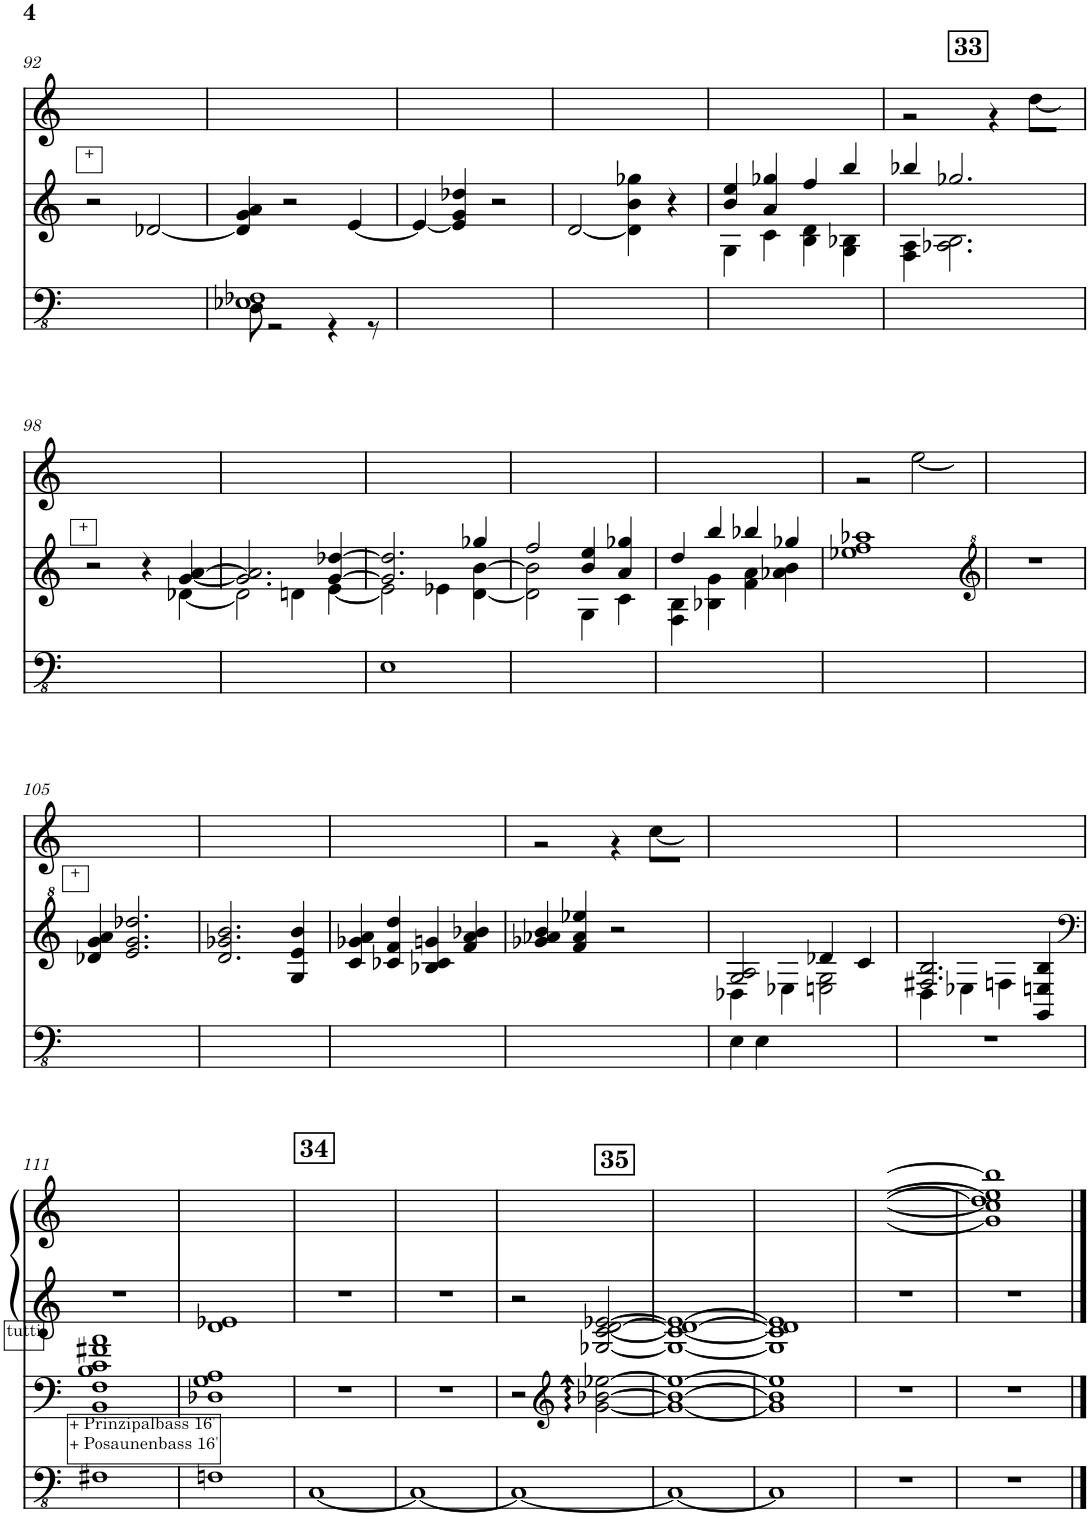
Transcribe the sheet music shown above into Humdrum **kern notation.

**kern	**kern	**kern	**kern
*part1	*part1	*part1	*part1
*staff4	*staff3	*staff2	*staff1
*I"test	*	*	*
*I'test	*	*	*
!!LO:PB:g=z
*clefFv4	*clefG2	*clefG2	*clefG2
*k[]	*k[]	*k[]	*k[]
*M4/4	*M4/4	*M4/4	*M4/4
=92	=92	=92	=92
!	!LO:TX:a:t=+	!	!
1DD 1EE-X 1FF-X	2r	1r	1g-X 1bb-X
.	[<2d-X/	.	.
=93	=93	=93	=93
*^	*	*	*
1EE-X 1FF-X	8DD\	4d-/] 4g/ 4a/	1r	1g-X 1bb-X
.	2r	.	.	.
.	.	2r	.	.
.	4r	.	.	.
.	.	[4e/	.	.
.	8r	.	.	.
*v	*v	*	*	*
=94	=94	=94	=94
1EE-X 1FF-X	4e/_	1r	1g-X 1bb-X
.	4e/] 4g/ 4dd-X/	.	.
.	2r	.	.
=95	=95	=95	=95
1EE-X 1FF-X	[<2d/	1r	1g-X 1bb-X
.	4d\] 4b\ 4gg-X\	.	.
.	4r	.	.
=96	=96	=96	=96
*	*^	*	*
1EE-X 1FF-X	4G\	4b/ 4ee/	1r	1g-X 1bb-X
.	4c\	4a/ 4gg-X/	.	.
.	4B\ 4d\	4ff/	.	.
.	4G\ 4B-X\	4bb/	.	.
!!LO:REH:place=s1:a:B:cj:fs=12:t=33:qo=1
=97	=97	=97	=97	=97
*	*	*	*	*^
1EE-X 1FF-X	4F\ 4A\	4bb-X/	1r	4g-X 4bb-X	2r
.	2.A-X\ 2.B\	2.gg-X/	.	4g- 4bb-	.
.	.	.	.	4g- 4bb-	4r
.	.	.	.	4g- 4bb-	[8dd\L
.	.	.	.	.	8ddJ]
!!LO:LB:g=z
=98	=98	=98	=98	=98	=98
!	!LO:TX:a:t=+	!	!	!	!
*	*	*	*	*v	*v
1EE-X 1FF-X	2.ryy	2r	1r	1g-X 1dd 1bb-X
.	.	4r	.	.
.	[4d-X\	[<4g/ [4a/	.	.
=99	=99	=99	=99	=99
1EE-X 1FF-X	2d-\]	2.g/] 2.a/]	1r	1g-X 1dd 1bb-X
.	4dn\	.	.	.
.	[4e\	[4g/ [4dd-X/	.	.
=100	=100	=100	=100	=100
1EE	2e\]	2.g/] 2.dd-/]	1r	1g-X 1dd 1bb-X
.	4e-X\	.	.	.
.	[4d\ [>4b\	4gg-X/	.	.
=101	=101	=101	=101	=101
1EE	2d\] 2b\]	2ff/	1r	1g-X 1dd 1bb-X
.	4G\	4b/ 4ee/	.	.
.	4c\	4a/ 4gg-X/	.	.
=102	=102	=102	=102	=102
1EE	4F\ 4B\	4dd/	1r	1g-X 1dd 1bb-X
.	4B-X\ 4g\	4bb/	.	.
.	4f\ 4a\	4bb-X/	.	.
.	4a-X\ 4b\	4gg-X/	.	.
*	*v	*v	*	*
=103	=103	=103	=103
*	*	*	*^
1EE	1ee-X 1ff 1aa-X	1r	2g-X 2dd 2bb-X	2r
!	!	!	!	!LO:N:head=open
.	.	.	2g- 2dd 2bb-	[4ee\
.	.	.	.	4ee]
*	*	*	*v	*v
=104	=104	=104	=104
*	*clefG^2	*	*
1EE	1r	1r	1g-X 1dd 1ee 1bb-X
!!LO:LB:g=z
=105	=105	=105	=105
!	!LO:TX:a:t=+	!	!
1EE	4dd-X/ 4gg/ 4aa/	1r	1g-X 1dd 1ee 1bb-X
.	2.ee/ 2.gg/ 2.ddd-X/	.	.
=106	=106	=106	=106
1EE	2.dd/ 2.gg-X/ 2.bb/	1r	1g-X 1dd 1ee 1bb-X
.	4g/ 4ee/ 4bb/	.	.
=107	=107	=107	=107
1EE	4cc/ 4gg-X/ 4aa/	1r	1g-X 1dd 1ee 1bb-X
.	4cc-X/ 4ff/ 4ddd/	.	.
.	4b-X/ 4cc-/ 4ggn/	.	.
.	4ff/ 4aa/ 4bb-X/	.	.
=108	=108	=108	=108
*	*	*	*^
1EE	4gg-X/ 4aa-X/ 4bb/	1r	4g-X 4dd 4ee 4bb-X	2r
.	4ff/ 4aa-/ 4eee-X/	.	4g- 4dd 4ee 4bb-	.
.	2r	.	4g- 4dd 4ee 4bb-	4r
.	.	.	4g- 4dd 4ee 4bb-	[8cc\L
.	.	.	.	8ccJ]
*	*	*	*v	*v
=109	=109	=109	=109
*	*^	*	*
8EE\L	4d-X\	2g/ 2a/	1r	1g-X 1cc 1dd 1ee 1bb-X
8EE\J	.	.	.	.
2ryy	4e-X\	.	.	.
.	2en\ 2g\	4dd-X/	.	.
4ryy	.	4cc/	.	.
=110	=110	=110	=110	=110
1r	4d\	2.f#X/ 2.b/	1r	1g-X 1cc 1dd 1ee 1bb-X
.	4e-X\	.	.	.
.	4fn\	.	.	.
.	4ryy	4G/ 4en/ 4b/	.	.
*	*v	*v	*	*
!!LO:LB:g=z
=111	=111	=111	=111
*	*clefF4	*	*
*	*^	*	*
!	!LO:TX:a:t=tutti	!	!	!
!LO:TX:a:t=+ Prinzipalbass 16'	!	!	!	!
!LO:TX:a:t=+ Posaunenbass 16'	!	!	!	!
*	*v	*v	*	*
1FF#X	1BB 1F 1B 1c 1f#X 1a	1r	1g-X 1cc 1dd 1ee 1bb-X
=112	=112	=112	=112
1FFn	1D-X 1G 1A	1d 1e-X	1g-X 1cc 1dd 1ee 1bb-X
!!LO:REH:place=s1:a:B:cj:fs=12:t=34
=113	=113	=113	=113
[1CC	1r	1r	1g-X 1cc 1dd 1ee 1bb-X
=114	=114	=114	=114
1CC_	1r	1r	1g-X 1cc 1dd 1ee 1bb-X
!!LO:REH:place=s1:a:B:cj:fs=12:t=35:qo=2
=115	=115	=115	=115
1CC_	2r	2r	1g-X 1cc 1dd 1ee 1bb-X
*	*clefG2	*	*
.	[2g\: [2b-X\: [2ee-X\:	[2G-X/ [2c/ [2d/ [2e-X/	.
=116	=116	=116	=116
1CC_	1g_ 1b-_ 1ee-_	1G-_ 1c_ 1d_ 1e-_	1g-X 1cc 1dd 1ee 1bb-X
=117	=117	=117	=117
1CC]	1g] 1b-] 1ee-]	1G-] 1c] 1d] 1e-]	1g-X 1cc 1dd 1ee 1bb-X
=118	=118	=118	=118
1r	1r	1r	[1g-X [1cc [1dd [1ee [1bb-X
=119	=119	=119	=119
1r	1r	1r	1g-] 1cc] 1dd] 1ee] 1bb-]
==	==	==	==
*-	*-	*-	*-
